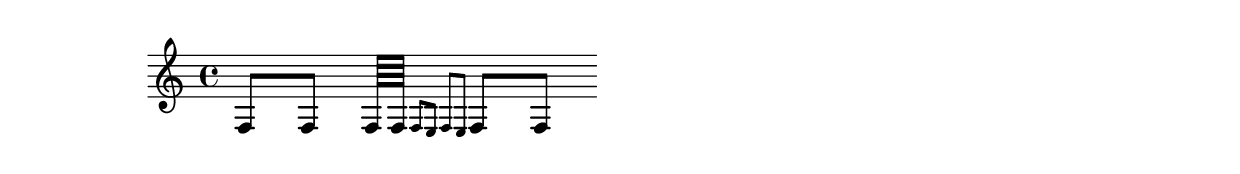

\version "2.2.0"
\header{

texidoc=" Beams on ledgered notes should always reach the middle staff
line.  The second beam counting from the note head side, should never
be lower than the second staff line.  This does not hold for grace
note beams.  Override with @code{no-stem-extend}.  "

}


\score { 
  \context Voice \notes\relative c {
     f8[ f]   f64[ f] 
     \grace { 
       f8[ e8] 
      \override Stem  #'no-stem-extend = ##f
       f8[ e8] 
      \revert Stem #'no-stem-extend
    }
	 f8[ f]
	
  }
  \paper {
    raggedright = ##t
  }  
  \midi { }
}
